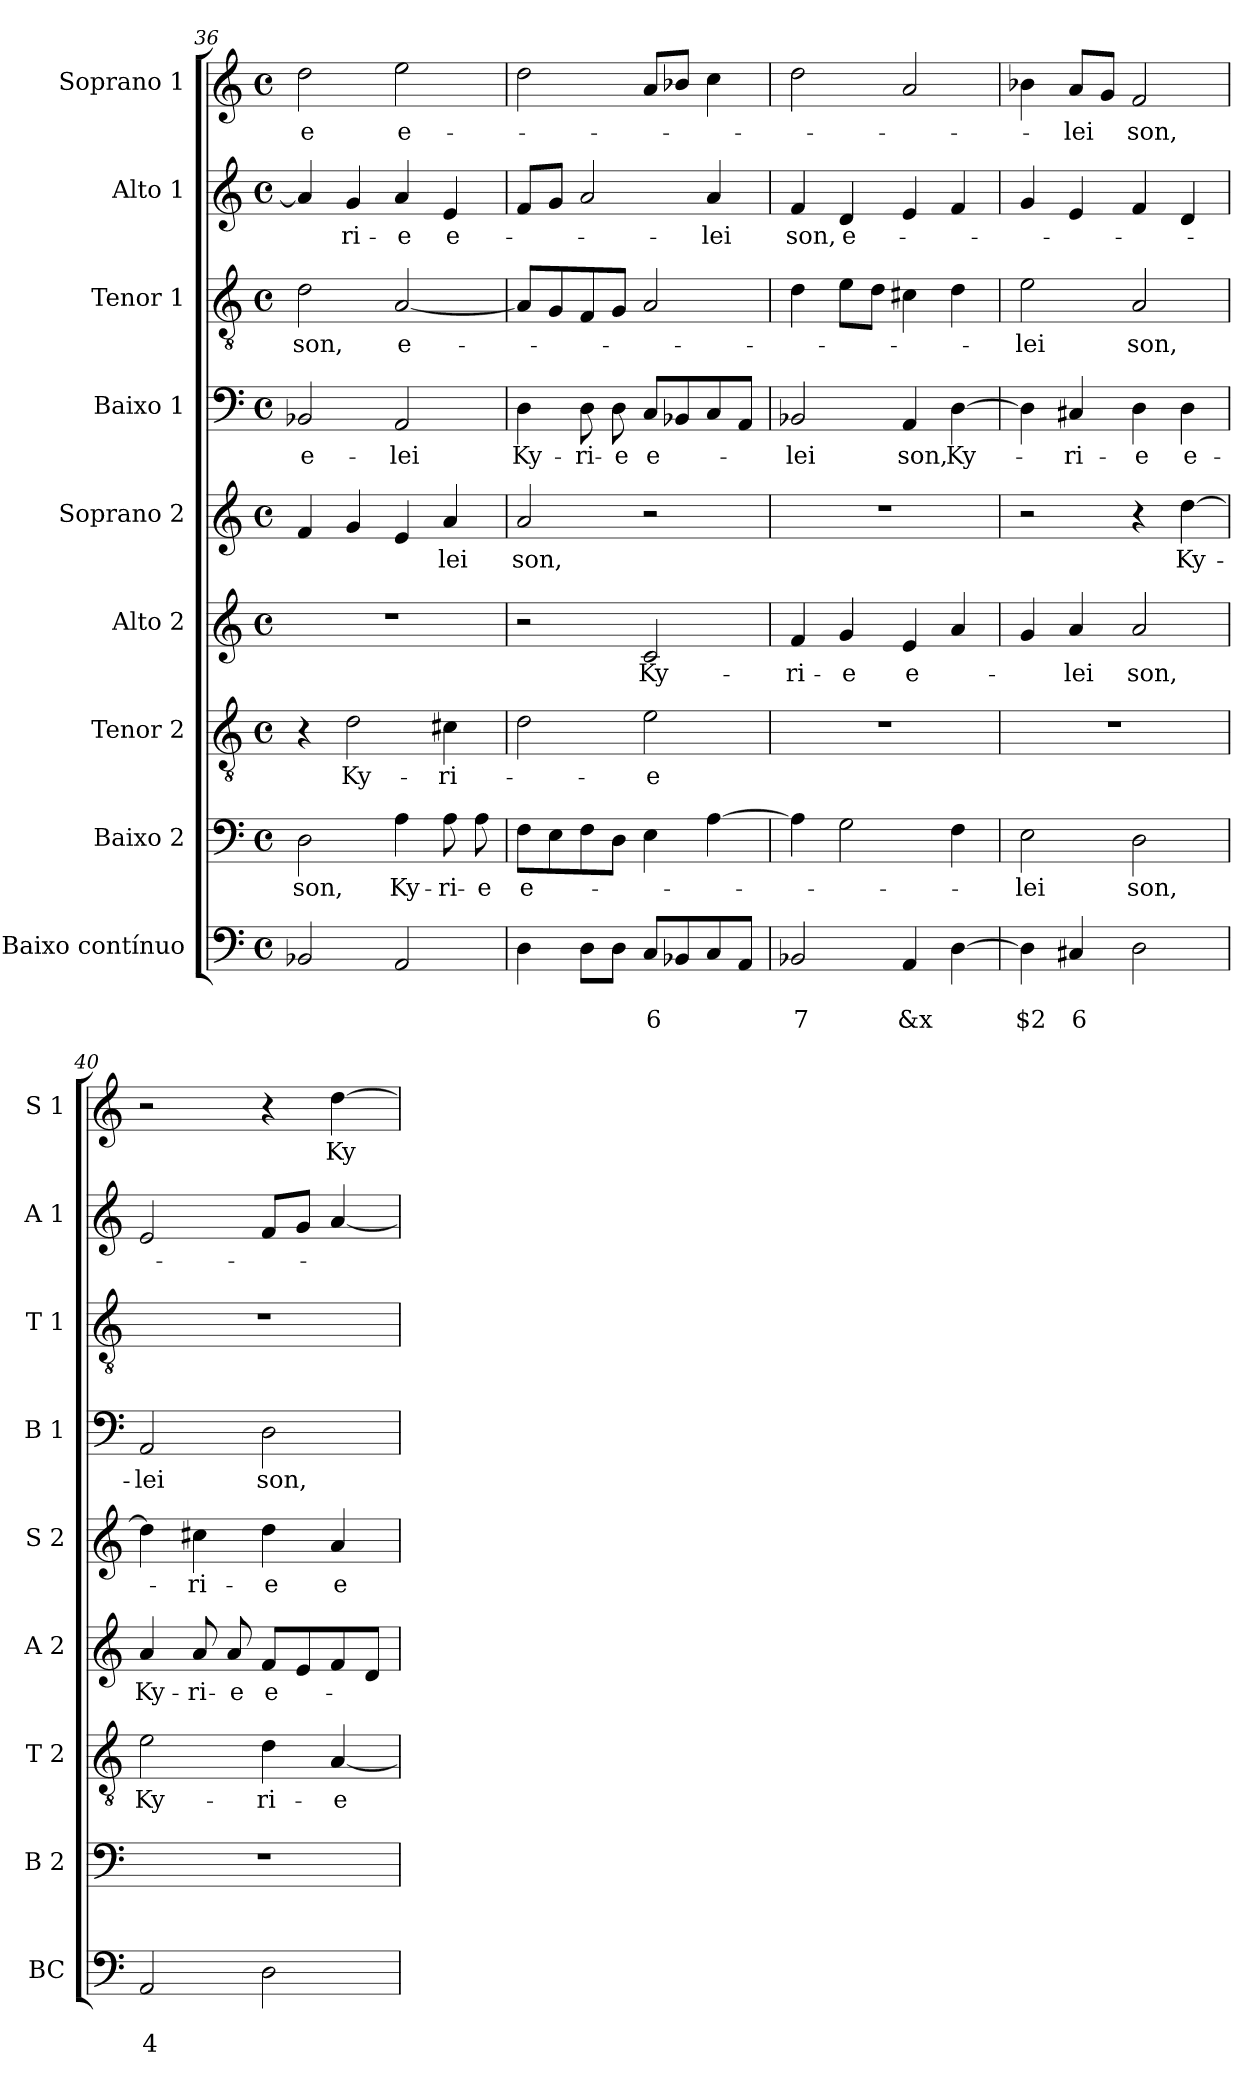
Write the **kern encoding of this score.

**kern	**text	**text	**kern	**text	**kern	**text	**kern	**text	**kern	**text	**kern	**text	**kern	**text	**kern	**text	**kern	**text
*part9	*part9	*part9	*part8	*part8	*part7	*part7	*part6	*part6	*part5	*part5	*part4	*part4	*part3	*part3	*part2	*part2	*part1	*part1
*staff9	*staff9	*staff9	*staff8	*staff8	*staff7	*staff7	*staff6	*staff6	*staff5	*staff5	*staff4	*staff4	*staff3	*staff3	*staff2	*staff2	*staff1	*staff1
*I"Baixo contínuo	*	*	*I"Baixo 2	*	*I"Tenor 2	*	*I"Alto 2	*	*I"Soprano 2	*	*I"Baixo 1	*	*I"Tenor 1	*	*I"Alto 1	*	*I"Soprano 1	*
*I'BC	*	*	*I'B 2	*	*I'T 2	*	*I'A 2	*	*I'S 2	*	*I'B 1	*	*I'T 1	*	*I'A 1	*	*I'S 1	*
*clefF4	*	*	*clefF4	*	*clefGv2	*	*clefG2	*	*clefG2	*	*clefF4	*	*clefGv2	*	*clefG2	*	*clefG2	*
*k[]	*	*	*k[]	*	*k[]	*	*k[]	*	*k[]	*	*k[]	*	*k[]	*	*k[]	*	*k[]	*
*C:	*	*	*C:	*	*C:	*	*C:	*	*C:	*	*C:	*	*C:	*	*C:	*	*C:	*
*M4/4	*	*	*M4/4	*	*M4/4	*	*M4/4	*	*M4/4	*	*M4/4	*	*M4/4	*	*M4/4	*	*M4/4	*
*met(c)	*	*	*met(c)	*	*met(c)	*	*met(c)	*	*met(c)	*	*met(c)	*	*met(c)	*	*met(c)	*	*met(c)	*
=36	=36	=36	=36	=36	=36	=36	=36	=36	=36	=36	=36	=36	=36	=36	=36	=36	=36	=36
*^	*	*	*	*	*	*	*	*	*	*	*	*	*	*	*	*	*	*
!	!	!	!	!	!LO:LY:b	!	!	!	!	!	!	!	!LO:LY:b	!	!LO:LY:b	!	!	!	!LO:LY:b
2BB-X/	2ryy	.	.	2D\	son,	4r	.	1r	.	4f/	.	2BB-X/	e-	2d\	son,	4a/]	.	2dd\	-e
!	!	!	!	!	!	!	!LO:LY:b	!	!	!	!	!	!	!	!	!	!LO:LY:b	!	!
.	.	.	.	.	.	2d\	Ky-	.	.	4g/	.	.	.	.	.	4g/	-ri-	.	.
!	!	!	!	!	!LO:LY:b	!	!	!	!	!	!	!	!LO:LY:b	!	!LO:LY:b	!	!LO:LY:b	!	!LO:LY:b
2AA/	4ryy	.	.	4A\	Ky-	.	.	.	.	4e/	.	2AA/	-lei	[2A/	e-	4a/	-e	2ee\	e-
!	!	!	!	!	!LO:LY:b	!	!LO:LY:b	!	!	!	!LO:LY:b	!	!	!	!	!	!LO:LY:b	!	!
.	4ryy	.	.	8A\	-ri-	4c#X\	-ri-	.	.	4a/	-lei	.	.	.	.	4e/	e-	.	.
!	!	!	!	!	!LO:LY:b	!	!	!	!	!	!	!	!	!	!	!	!	!	!
.	.	.	.	8A\	-e	.	.	.	.	.	.	.	.	.	.	.	.	.	.
*v	*v	*	*	*	*	*	*	*	*	*	*	*	*	*	*	*	*	*	*
=37	=37	=37	=37	=37	=37	=37	=37	=37	=37	=37	=37	=37	=37	=37	=37	=37	=37	=37
!	!	!	!	!LO:LY:b	!	!	!	!	!	!LO:LY:b	!	!LO:LY:b	!	!	!	!	!	!
4D\	.	.	8F\L	e-	2d\	.	2r	.	2a/	son,	4D\	Ky-	8A/L]	.	8f/L	.	2dd\	.
.	.	.	8E\	.	.	.	.	.	.	.	.	.	8G/	.	8g/J	.	.	.
!	!	!	!	!	!	!	!	!	!	!	!	!LO:LY:b	!	!	!	!	!	!
8D\L	.	.	8F\	.	.	.	.	.	.	.	8D\	-ri-	8F/	.	2a/	.	.	.
!	!	!	!	!	!	!	!	!	!	!	!	!LO:LY:b	!	!	!	!	!	!
8D\J	.	.	8D\J	.	.	.	.	.	.	.	8D\	-e	8G/J	.	.	.	.	.
!	!	!LO:LY:b	!	!	!	!LO:LY:b	!	!LO:LY:b	!	!	!	!LO:LY:b	!	!	!	!	!	!
8C/L	.	6	4E\	.	2e\	-e	2c/	Ky-	2r	.	8C/L	e-	2A/	.	.	.	8a/L	.
8BB-X/	.	.	.	.	.	.	.	.	.	.	8BB-X/	.	.	.	.	.	8b-X/J	.
!	!	!	!	!	!	!	!	!	!	!	!	!	!	!	!	!LO:LY:b	!	!
8C/	.	.	[4A\	.	.	.	.	.	.	.	8C/	.	.	.	4a/	-lei	4cc\	.
8AA/J	.	.	.	.	.	.	.	.	.	.	8AA/J	.	.	.	.	.	.	.
=38	=38	=38	=38	=38	=38	=38	=38	=38	=38	=38	=38	=38	=38	=38	=38	=38	=38	=38
!	!	!LO:LY:b	!	!	!	!	!	!LO:LY:b	!	!	!	!LO:LY:b	!	!	!	!LO:LY:b	!	!
*^	*	*	*	*	*	*	*	*	*	*	*	*	*	*	*	*	*	*
2BB-X/	4ryy	.	7	4A\]	.	1r	.	4f/	-ri-	1r	.	2BB-X/	-lei	4d\	.	4f/	son,	2dd\	.
!	!	!	!	!	!	!	!	!	!LO:LY:b	!	!	!	!	!	!	!	!LO:LY:b	!	!
.	2.ryy	.	.	2G\	.	.	.	4g/	-e	.	.	.	.	8e\L	.	4d/	e-	.	.
.	.	.	.	.	.	.	.	.	.	.	.	.	.	8d\J	.	.	.	.	.
!	!	!	!LO:LY:b	!	!	!	!	!	!LO:LY:b	!	!	!	!LO:LY:b	!	!	!	!	!	!
4AA/	.	.	&x	.	.	.	.	4e/	e-	.	.	4AA/	son,	4c#X\	.	4e/	.	2a/	.
!	!	!	!	!	!	!	!	!	!	!	!	!	!LO:LY:b	!	!	!	!	!	!
[4D\	.	.	.	4F\	.	.	.	4a/	.	.	.	[4D\	Ky-	4d\	.	4f/	.	.	.
*v	*v	*	*	*	*	*	*	*	*	*	*	*	*	*	*	*	*	*	*
=39	=39	=39	=39	=39	=39	=39	=39	=39	=39	=39	=39	=39	=39	=39	=39	=39	=39	=39
!	!	!LO:LY:b	!	!LO:LY:b	!	!	!	!	!	!	!	!	!	!LO:LY:b	!	!	!	!
4D\]	.	$2	2E\	-lei	1r	.	4g/	.	2r	.	4D\]	.	2e\	-lei	4g/	.	4b-X\	.
!	!	!LO:LY:b	!	!	!	!	!	!LO:LY:b	!	!	!	!LO:LY:b	!	!	!	!	!	!LO:LY:b
4C#X/	.	6	.	.	.	.	4a/	-lei	.	.	4C#X/	-ri-	.	.	4e/	.	8a/L	-lei
.	.	.	.	.	.	.	.	.	.	.	.	.	.	.	.	.	8g/J	.
!	!	!	!	!LO:LY:b	!	!	!	!LO:LY:b	!	!	!	!LO:LY:b	!	!LO:LY:b	!	!	!	!LO:LY:b
2D\	.	.	2D\	son,	.	.	2a/	son,	4r	.	4D\	-e	2A/	son,	4f/	.	2f/	son,
!	!	!	!	!	!	!	!	!	!	!LO:LY:b	!	!LO:LY:b	!	!	!	!	!	!
.	.	.	.	.	.	.	.	.	[4dd\	Ky-	4D\	e-	.	.	4d/	.	.	.
!!LO:PB:g=z
=40	=40	=40	=40	=40	=40	=40	=40	=40	=40	=40	=40	=40	=40	=40	=40	=40	=40	=40
!	!	!LO:LY:b	!	!	!	!LO:LY:b	!	!LO:LY:b	!	!	!	!LO:LY:b	!	!	!	!	!	!
*^	*	*	*	*	*	*	*	*	*	*	*	*	*	*	*	*	*	*
2AA/	4ryy	.	4	1r	.	2e\	Ky-	4a/	Ky-	4dd\]	.	2AA/	-lei	1r	.	2e/	.	2r	.
!	!	!	!	!	!	!	!	!	!LO:LY:b	!	!LO:LY:b	!	!	!	!	!	!	!	!
.	2.ryy	.	.	.	.	.	.	8a/	-ri-	4cc#X\	-ri-	.	.	.	.	.	.	.	.
!	!	!	!	!	!	!	!	!	!LO:LY:b	!	!	!	!	!	!	!	!	!	!
.	.	.	.	.	.	.	.	8a/	-e	.	.	.	.	.	.	.	.	.	.
!	!	!	!	!	!	!	!LO:LY:b	!	!LO:LY:b	!	!LO:LY:b	!	!LO:LY:b	!	!	!	!	!	!
2D\	.	.	.	.	.	4d\	-ri-	8f/L	e-	4dd\	-e	2D\	son,	.	.	8f/L	.	4r	.
.	.	.	.	.	.	.	.	8e/	.	.	.	.	.	.	.	8g/J	.	.	.
!	!	!	!	!	!	!	!LO:LY:b	!	!	!	!LO:LY:b	!	!	!	!	!	!	!	!LO:LY:b
.	.	.	.	.	.	[4A/	-e	8f/	.	4a/	e-	.	.	.	.	[4a/	.	[4dd\	Ky-
.	.	.	.	.	.	.	.	8d/J	.	.	.	.	.	.	.	.	.	.	.
*v	*v	*	*	*	*	*	*	*	*	*	*	*	*	*	*	*	*	*	*
=	=	=	=	=	=	=	=	=	=	=	=	=	=	=	=	=	=	=
*-	*-	*-	*-	*-	*-	*-	*-	*-	*-	*-	*-	*-	*-	*-	*-	*-	*-	*-
